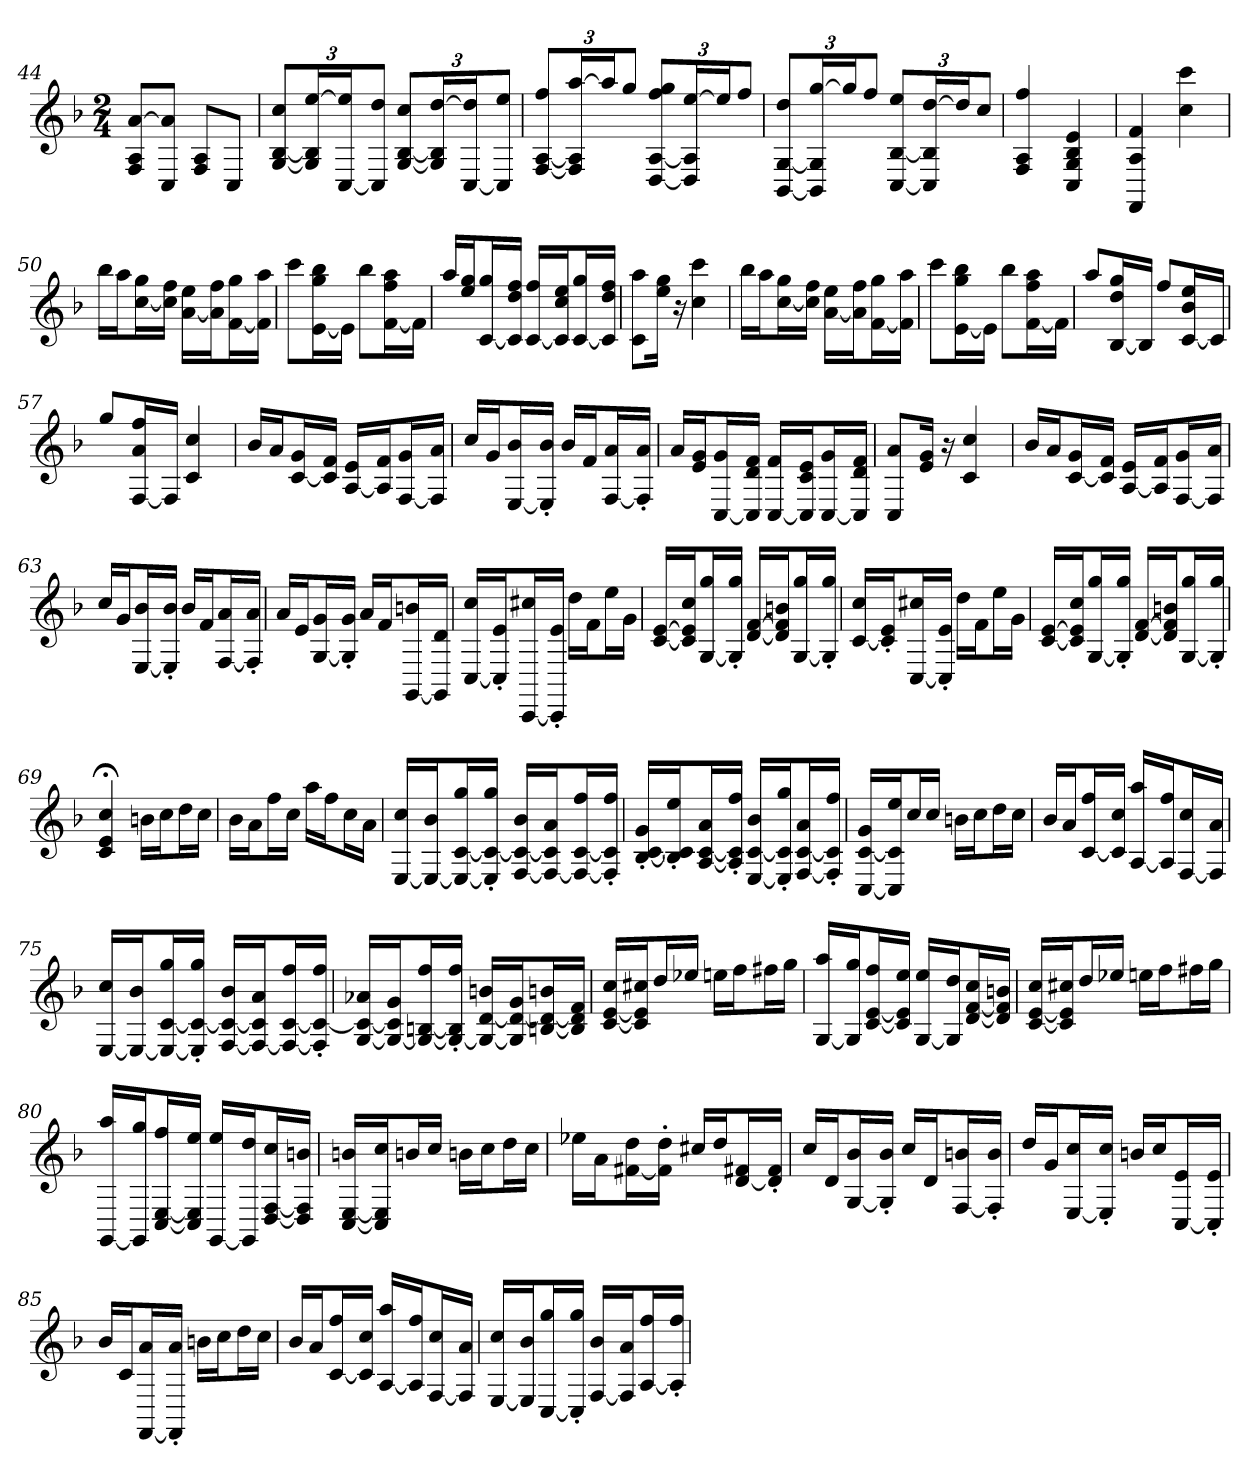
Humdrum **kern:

**kern
*part1
*staff1
*clefG2
*k[b-]
*F:
*M2/4
=44
8F 8A [8aL
8C 8a]J
8F 8AL
8CJ
=45
[12G [12B- 12ccL
24G] 24B-] [24eeL
[24C 24ee]J
12C] 12ddJ
[12G [12B- 12ccL
24G] 24B-] [24ddL
[24C 24dd]J
12C] 12eeJ
=46
[12F [12A 12ffL
24F] 24A] [24aaL
24aaJ]
12ggJ
[12D [12A 12ff 12ggL
24D] 24A] [24eeL
24eeJ]
12ffJ
=47
[12BB- [12G 12ddL
24BB-] 24G] [24ggL
24ggJ]
12ffJ
[12C [12B- 12eeL
24C] 24B-] [24ddL
24ddJ]
12ccJ
=48
4F 4A 4ff
4C 4G 4B- 4e
=49
4FF 4A 4f
4cc 4ccc
=50
16bb-LL
16aaJ
[16cc 16ggL
16cc] 16ffJJ
[16a 16eeLL
16a] 16ffJ
[16f 16ggL
16f] 16aaJJ
=51
8cccL
[16e 16gg 16bb-L
16eJJ]
8bb-L
[16f 16ff 16aaL
16fJJ]
=52
16aaLL
16ee 16ggJ
[16c 16ggL
16c] 16dd 16ffJJ
[16c 16ffLL
16c] 16cc 16eeJ
[16c 16ggL
16c] 16dd 16ffJJ
=53
8c 8aaL
16ee 16ggJk
16r
4cc 4ccc
=54
16bb-LL
16aaJ
[16cc 16ggL
16cc] 16ffJJ
[16a 16eeLL
16a] 16ffJ
[16f 16ggL
16f] 16aaJJ
=55
8cccL
[16e 16gg 16bb-L
16eJJ]
8bb-L
[16f 16ff 16aaL
16fJJ]
=56
8aaL
[16B- 16dd 16ggL
16B-JJ]
8ffL
[16c 16b- 16eeL
16cJJ]
=57
8ggL
[16F 16a 16ffL
16FJJ]
4c 4cc
=58
16b-LL
16aJ
[16c 16gL
16c] 16fJJ
[16A 16eLL
16A] 16fJ
[16F 16gL
16F] 16aJJ
=59
16ccLL
16gJ
[16E 16b-L
16E]' 16b-'JJ
16b-LL
16fJ
[16F 16aL
16F]' 16a'JJ
=60
16aLL
16e 16gJ
[16C 16gL
16C] 16d 16fJJ
[16C 16fLL
16C] 16c 16eJ
[16C 16gL
16C] 16d 16fJJ
=61
8C 8aL
16e 16gJk
16r
4c 4cc
=62
16b-LL
16aJ
[16c 16gL
16c] 16fJJ
[16A 16eLL
16A] 16fJ
[16F 16gL
16F] 16aJJ
=63
16ccLL
16gJ
[16E 16b-L
16E]' 16b-'JJ
16b-LL
16fJ
[16F 16aL
16F]' 16a'JJ
=64
16aLL
16eJ
[16G 16gL
16G]' 16g'JJ
16aLL
16fJ
[16GG 16bnL
16GG] 16dJJ
=65
[16C 16ccLL
16C]' 16e'J
[16CC 16cc#XL
16CC]' 16e'JJ
16ddLL
16fJ
16eeL
16gJJ
=66
[16c [16eLL
16c] 16e] 16ccJ
[16G 16ggL
16G]' 16gg'JJ
[16d [16fLL
16d] 16f] 16bnJ
[16G 16ggL
16G]' 16gg'JJ
=67
[16c 16ccLL
16c]' 16e'J
[16C 16cc#XL
16C]' 16e'JJ
16ddLL
16fJ
16eeL
16gJJ
=68
[16c [16eLL
16c] 16e] 16ccJ
[16G 16ggL
16G]' 16gg'JJ
[16d [16fLL
16d] 16f] 16bnJ
[16G 16ggL
16G]' 16gg'JJ
=69
4c;< 4e;< 4cc;<
16bnLL
16ccJ
16ddL
16ccJJ
=70
16b-LL
16aJ
16ffL
16ccJJ
16aaLL
16ffJ
16ccL
16aJJ
=71
[16E 16ccLL
16E_ 16b-J
16E_ [16c 16ggL
16E]' 16c_' 16gg'JJ
[16F 16c_ 16b-LL
16F_ 16c] 16aJ
16F_ [16c 16ffL
16F]' 16c]' 16ff'JJ
=72
[16B-' [16c' 16g'LL
16B-]' 16c]' 16ee'J
[16A [16c 16aL
16A]' 16c]' 16ff'JJ
[16E [16c 16b-LL
16E]' 16c]' 16gg'J
[16F [16c 16aL
16F]' 16c]' 16ff'JJ
=73
[16C [16c 16gLL
16C] 16c] 16eeJ
16ccL
16ccJJ
16bnLL
16ccJ
16ddL
16ccJJ
=74
16b-LL
16aJ
[16c 16ffL
16c] 16ccJJ
[16A 16aaLL
16A] 16ffJ
[16F 16ccL
16F] 16aJJ
=75
[16E 16ccLL
16E_ 16b-J
16E_ [16c 16ggL
16E]' 16c_' 16gg'JJ
[16F 16c_ 16b-LL
16F_ 16c] 16aJ
16F_ [16c 16ffL
16F]' 16c_' 16ff'JJ
=76
[16G 16c_ 16a-XLL
16G_ 16c] 16gJ
16G_ [16Bn 16ffL
16G_' 16B]' 16ff'JJ
16G_ [16d 16bnLL
16G] 16d_ 16gJ
[16Bn 16d_ 16bnL
16B] 16d] 16fJJ
=77
[16c [16e 16ccLL
16c] 16e] 16cc#XJ
16ddL
16ee-XJJ
16eenLL
16ffJ
16ff#XL
16ggJJ
=78
[16G 16aaLL
16G] 16ggJ
[16c [16e 16ffL
16c] 16e] 16eeJJ
[16G 16eeLL
16G] 16ddJ
[16d [16f 16ccL
16d] 16f] 16bnJJ
=79
[16c [16e 16ccLL
16c] 16e] 16cc#XJ
16ddL
16ee-XJJ
16eenLL
16ffJ
16ff#XL
16ggJJ
=80
[16GG 16aaLL
16GG] 16ggJ
[16C [16E 16ffL
16C] 16E] 16eeJJ
[16GG 16eeLL
16GG] 16ddJ
[16D [16F 16ccL
16D] 16F] 16bnJJ
=81
[16C [16E 16bnLL
16C] 16E] 16ccJ
16bnL
16ccJJ
16bnLL
16ccJ
16ddL
16ccJJ
=82
16ee-XLL
16aJ
[16f#X 16ddL
16f#]' 16dd'JJ
16cc#XLL
16ddJ
[16d 16f#XL
16d]' 16f#'JJ
=83
16ccLL
16dJ
[16G 16b-L
16G]' 16b-'JJ
16ccLL
16dJ
[16F 16bnL
16F]' 16b'JJ
=84
16ddLL
16gJ
[16E 16ccL
16E]' 16cc'JJ
16bnLL
16ccJ
[16C 16eL
16C]' 16e'JJ
=85
16b-LL
16cJ
[16FF 16aL
16FF]' 16a'JJ
16bnLL
16ccJ
16ddL
16ccJJ
=86
16b-LL
16aJ
[16c 16ffL
16c] 16ccJJ
[16A 16aaLL
16A] 16ffJ
[16F 16ccL
16F] 16aJJ
=87
[16E 16ccLL
16E] 16b-J
[16C 16ggL
16C]' 16gg'JJ
[16F 16b-LL
16F] 16aJ
[16A 16ffL
16A]' 16ff'JJ
=
*-
